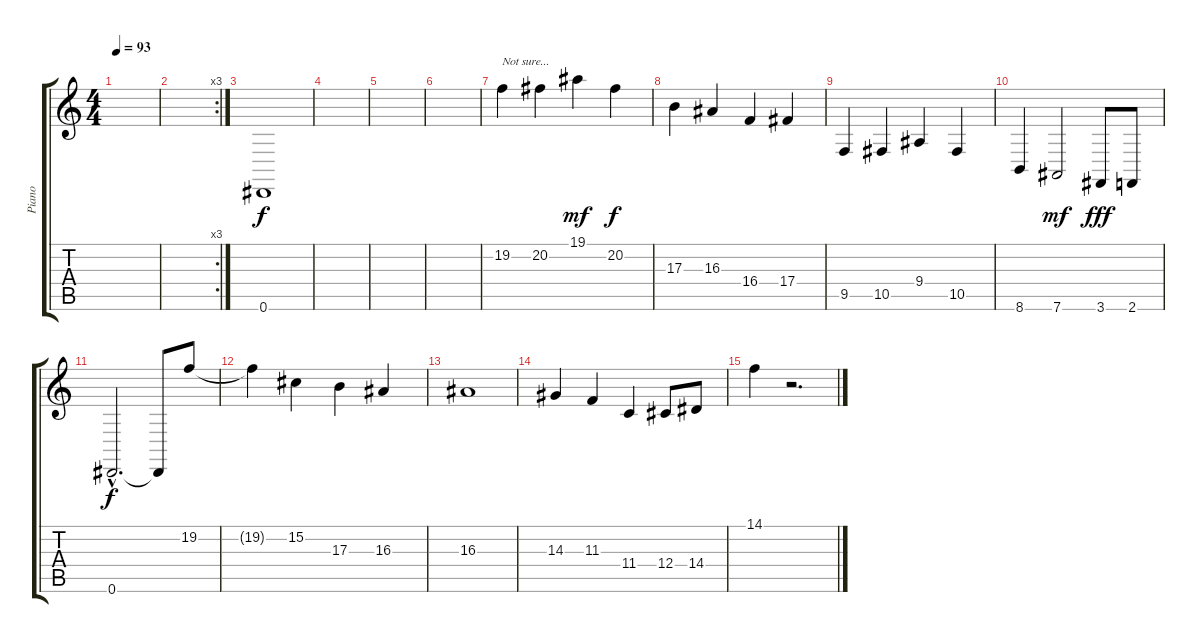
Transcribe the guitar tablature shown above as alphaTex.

\track ("Piano" "Piano") {instrument brightacousticpiano}
\staff {score tabs}
\tuning (Eb4 Bb3 Gb3 Db3 Ab2 Eb2) {hide}
\ts (4 4)
\tempo 93
\clef g2
\ks c
|
\rc 3
|
0.6.1 |
|
|
|
19.2.4{txt "Not sure..." dy f} 20.2.4 19.1.4{dy mf} 20.2.4{dy f} |
17.3.4 16.3.4 16.4.4 17.4.4 |
9.5.4 10.5.4 9.4.4 10.5.4 |
8.6.4 7.6.2{dy mf} 3.6.8{dy fff} 2.6.8 |
0.6{hac}.2{d dy f} 0.6{t}.8 19.2.8 |
19.2{t}.4 15.2.4 17.3.4 16.3.4 |
16.3.1 |
14.3.4 11.3.4 11.4.4 12.4.8 14.4.8 |
14.1.4 r.2{d}
